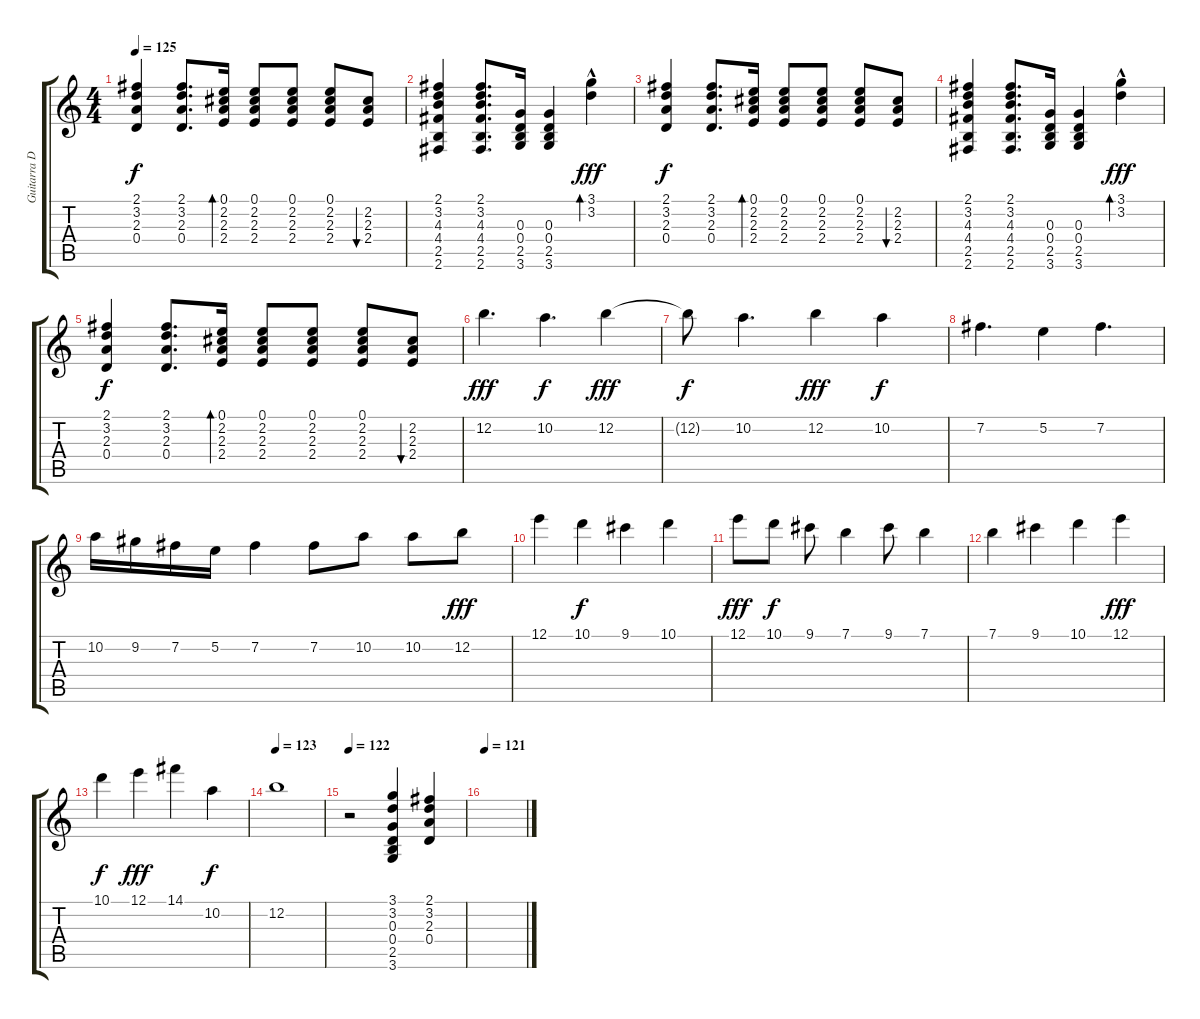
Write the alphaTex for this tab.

\track ("Guitarra Distorsionada" "Guitarra D") {instrument distortionguitar}
\staff {score tabs}
\tuning (E4 B3 G3 D3 A2 E2) {hide}
\ts (4 4)
\tempo 125
\clef g2
\ks c
(2.1 3.2 2.3 0.4).4{dy f} (2.1 3.2 2.3 0.4).8{d} (0.1 2.2 2.3 2.4).16{bd 60} (0.1 2.2 2.3 2.4).8 (0.1 2.2 2.3 2.4).8 (0.1 2.2 2.3 2.4).8 (2.2 2.3 2.4).8{bu 480} |
(2.1 3.2 4.3 4.4 2.5 2.6).4 (2.1 3.2 4.3 4.4 2.5 2.6).8{d} (0.3 0.4 2.5 3.6).16 (0.3 0.4 2.5 3.6).4 (3.1{hac} 3.2{hac}).4{bd 480 dy fff} |
(2.1 3.2 2.3 0.4).4{dy f} (2.1 3.2 2.3 0.4).8{d} (0.1 2.2 2.3 2.4).16{bd 60} (0.1 2.2 2.3 2.4).8 (0.1 2.2 2.3 2.4).8 (0.1 2.2 2.3 2.4).8 (2.2 2.3 2.4).8{bu 480} |
(2.1 3.2 4.3 4.4 2.5 2.6).4 (2.1 3.2 4.3 4.4 2.5 2.6).8{d} (0.3 0.4 2.5 3.6).16 (0.3 0.4 2.5 3.6).4 (3.1{hac} 3.2{hac}).4{bd 480 dy fff} |
(2.1 3.2 2.3 0.4).4{dy f} (2.1 3.2 2.3 0.4).8{d} (0.1 2.2 2.3 2.4).16{bd 60} (0.1 2.2 2.3 2.4).8 (0.1 2.2 2.3 2.4).8 (0.1 2.2 2.3 2.4).8 (2.2 2.3 2.4).8{bu 480} |
12.2.4{d dy fff} 10.2.4{d dy f} 12.2.4{dy fff} |
12.2{t}.8{dy f} 10.2.4{d} 12.2.4{dy fff} 10.2.4{dy f} |
7.2.4{d} 5.2.4 7.2.4{d} |
10.2.16 9.2.16 7.2.16 5.2.16 7.2.4 7.2.8 10.2.8 10.2.8 12.2.8{dy fff} |
12.1.4 10.1.4{dy f} 9.1.4 10.1.4 |
12.1.8{dy fff} 10.1.8{dy f} 9.1.8 7.1.4 9.1.8 7.1.4 |
7.1.4 9.1.4 10.1.4 12.1.4{dy fff} |
10.1.4{dy f} 12.1.4{dy fff} 14.1.4 10.2.4{dy f} |
\tempo 123
12.2.1 |
\tempo 122
r.2 (3.1 3.2 0.3 0.4 2.5 3.6).4 (2.1 3.2 2.3 0.4).4 |
\tempo 121
